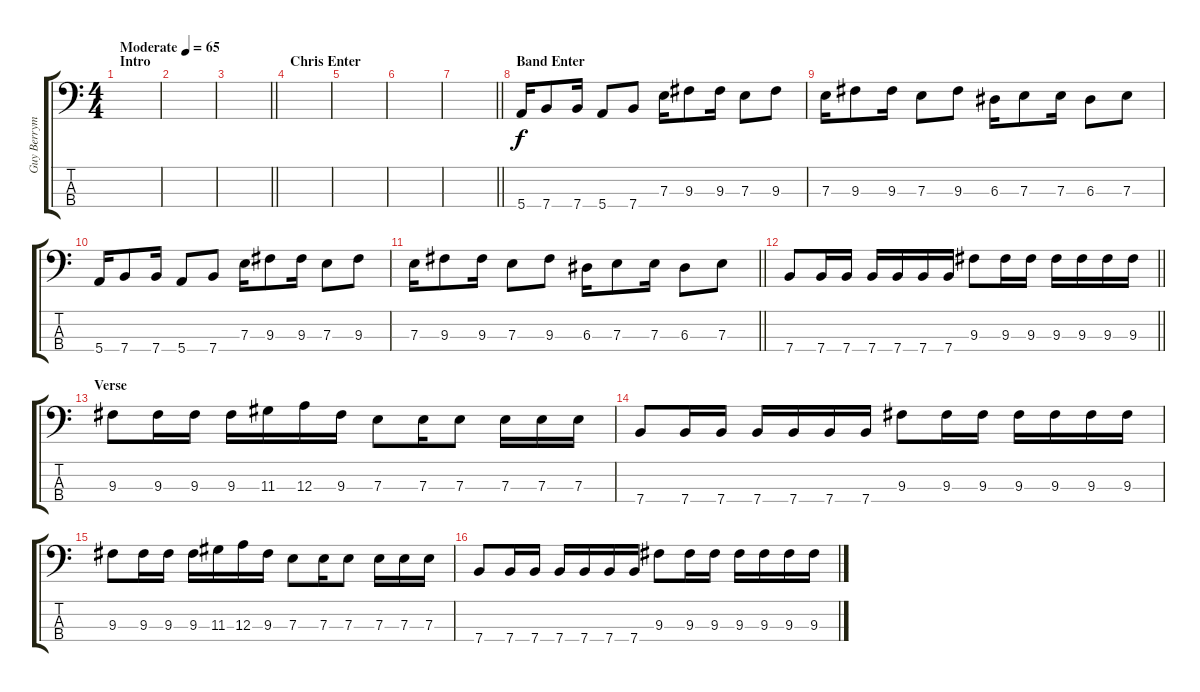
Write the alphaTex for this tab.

\track ("Guy Berryman-Bass Guitar" "Guy Berrym") {instrument electricbassfinger}
\staff {score tabs}
\tuning (G2 D2 A1 E1) {hide}
\ts (4 4)
\section ("" "Intro")
\tempo (65 "Moderate")
\clef f4
\ks c
|
|
\barLineRight lightlight
|
\section ("" "Chris Enter")
|
|
|
\barLineRight lightlight
|
\section ("" "Band Enter")
5.4.16 7.4.8 7.4.16 5.4.8 7.4.8 7.3.16 9.3.8 9.3.16 7.3.8 9.3.8 |
7.3.16 9.3.8 9.3.16 7.3.8 9.3.8 6.3.16 7.3.8 7.3.16 6.3.8 7.3.8 |
5.4.16 7.4.8 7.4.16 5.4.8 7.4.8 7.3.16 9.3.8 9.3.16 7.3.8 9.3.8 |
\barLineRight lightlight
7.3.16 9.3.8 9.3.16 7.3.8 9.3.8 6.3.16 7.3.8 7.3.16 6.3.8 7.3.8 |
\barLineRight lightlight
7.4.8 7.4.16 7.4.16 7.4.16 7.4.16 7.4.16 7.4.16 9.3.8 9.3.16 9.3.16 9.3.16 9.3.16 9.3.16 9.3.16 |
\section ("" "Verse")
9.3.8 9.3.16 9.3.16 9.3.16 11.3.16 12.3.16 9.3.16 7.3.8 7.3.16 7.3.8 7.3.16 7.3.16 7.3.16 |
7.4.8 7.4.16 7.4.16 7.4.16 7.4.16 7.4.16 7.4.16 9.3.8 9.3.16 9.3.16 9.3.16 9.3.16 9.3.16 9.3.16 |
9.3.8 9.3.16 9.3.16 9.3.16 11.3.16 12.3.16 9.3.16 7.3.8 7.3.16 7.3.8 7.3.16 7.3.16 7.3.16 |
7.4.8 7.4.16 7.4.16 7.4.16 7.4.16 7.4.16 7.4.16 9.3.8 9.3.16 9.3.16 9.3.16 9.3.16 9.3.16 9.3.16
